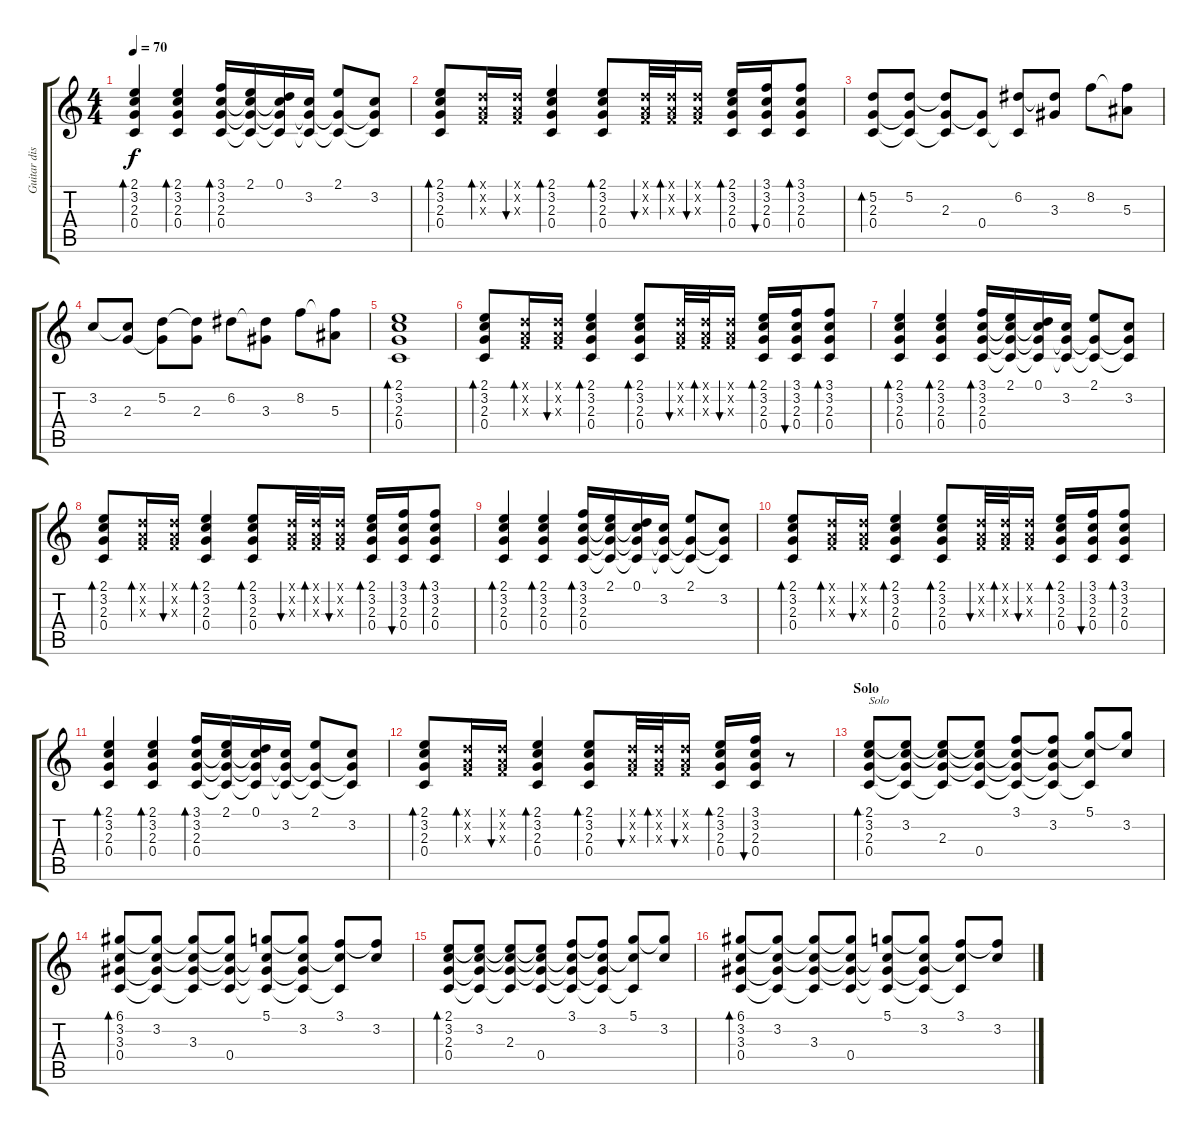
\track ("Guitar distortion 1" "Guitar dis") {instrument distortionguitar}
\staff {score tabs}
\tuning (D4 A3 F3 C3 G2 D2) {hide}
\ts (4 4)
\tempo 70
\clef g2
\ks c
(2.1 3.2 2.3 0.4).4{bd 60 dy f} (2.1 3.2 2.3 0.4).4{bd 60} (3.1 3.2 2.3 0.4).16{bd 60} (2.1 3.2{t} 2.3{t} 0.4{t}).16 (0.1 3.2{t} 2.3{t} 0.4{t}).16 (3.2 2.3{t} 0.4{t}).16 (2.1 2.3{t} 0.4{t}).8 (3.2 2.3{t} 0.4{t}).8 |
(2.1 3.2 2.3 0.4).8{bd 60} (0.1{x} 0.2{x} 0.3{x}).16{bd 60} (0.1{x} 0.2{x} 0.3{x}).16{bu 60} (2.1 3.2 2.3 0.4).4{bd 60} (2.1 3.2 2.3 0.4).8{bd 60} (0.1{x} 0.2{x} 0.3{x}).32{bu 60} (0.1{x} 0.2{x} 0.3{x}).32{bd 60} (0.1{x} 0.2{x} 0.3{x}).16{bu 60} (2.1 3.2 2.3 0.4).16{bd 60} (3.1 3.2 2.3 0.4).16{bu 60} (3.1 3.2 2.3 0.4).8{bd 60} |
(5.2 2.3 0.4).8{bd 240} (5.2 2.3{t} 0.4{t}).8 (5.2{t} 2.3 0.4{t}).8 (2.3{t} 0.4).8 (6.2 0.4{t}).8 (6.2{t} 3.3).8 8.2.8 (8.2{t} 5.3).8 |
3.2.8 (3.2{t} 2.3).8 (5.2 2.3{t}).8 (5.2{t} 2.3).8 6.2.8 (6.2{t} 3.3).8 8.2.8 (8.2{t} 5.3).8 |
(2.1 3.2 2.3 0.4).1{bd 60} |
(2.1 3.2 2.3 0.4).8{bd 60} (0.1{x} 0.2{x} 0.3{x}).16{bd 60} (0.1{x} 0.2{x} 0.3{x}).16{bu 60} (2.1 3.2 2.3 0.4).4{bd 60} (2.1 3.2 2.3 0.4).8{bd 60} (0.1{x} 0.2{x} 0.3{x}).32{bu 60} (0.1{x} 0.2{x} 0.3{x}).32{bd 60} (0.1{x} 0.2{x} 0.3{x}).16{bu 60} (2.1 3.2 2.3 0.4).16{bd 60} (3.1 3.2 2.3 0.4).16{bu 60} (3.1 3.2 2.3 0.4).8{bd 60} |
(2.1 3.2 2.3 0.4).4{bd 60} (2.1 3.2 2.3 0.4).4{bd 60} (3.1 3.2 2.3 0.4).16{bd 60} (2.1 3.2{t} 2.3{t} 0.4{t}).16 (0.1 3.2{t} 2.3{t} 0.4{t}).16 (3.2 2.3{t} 0.4{t}).16 (2.1 2.3{t} 0.4{t}).8 (3.2 2.3{t} 0.4{t}).8 |
(2.1 3.2 2.3 0.4).8{bd 60} (0.1{x} 0.2{x} 0.3{x}).16{bd 60} (0.1{x} 0.2{x} 0.3{x}).16{bu 60} (2.1 3.2 2.3 0.4).4{bd 60} (2.1 3.2 2.3 0.4).8{bd 60} (0.1{x} 0.2{x} 0.3{x}).32{bu 60} (0.1{x} 0.2{x} 0.3{x}).32{bd 60} (0.1{x} 0.2{x} 0.3{x}).16{bu 60} (2.1 3.2 2.3 0.4).16{bd 60} (3.1 3.2 2.3 0.4).16{bu 60} (3.1 3.2 2.3 0.4).8{bd 60} |
(2.1 3.2 2.3 0.4).4{bd 60} (2.1 3.2 2.3 0.4).4{bd 60} (3.1 3.2 2.3 0.4).16{bd 60} (2.1 3.2{t} 2.3{t} 0.4{t}).16 (0.1 3.2{t} 2.3{t} 0.4{t}).16 (3.2 2.3{t} 0.4{t}).16 (2.1 2.3{t} 0.4{t}).8 (3.2 2.3{t} 0.4{t}).8 |
(2.1 3.2 2.3 0.4).8{bd 60} (0.1{x} 0.2{x} 0.3{x}).16{bd 60} (0.1{x} 0.2{x} 0.3{x}).16{bu 60} (2.1 3.2 2.3 0.4).4{bd 60} (2.1 3.2 2.3 0.4).8{bd 60} (0.1{x} 0.2{x} 0.3{x}).32{bu 60} (0.1{x} 0.2{x} 0.3{x}).32{bd 60} (0.1{x} 0.2{x} 0.3{x}).16{bu 60} (2.1 3.2 2.3 0.4).16{bd 60} (3.1 3.2 2.3 0.4).16{bu 60} (3.1 3.2 2.3 0.4).8{bd 60} |
(2.1 3.2 2.3 0.4).4{bd 60} (2.1 3.2 2.3 0.4).4{bd 60} (3.1 3.2 2.3 0.4).16{bd 60} (2.1 3.2{t} 2.3{t} 0.4{t}).16 (0.1 3.2{t} 2.3{t} 0.4{t}).16 (3.2 2.3{t} 0.4{t}).16 (2.1 2.3{t} 0.4{t}).8 (3.2 2.3{t} 0.4{t}).8 |
(2.1 3.2 2.3 0.4).8{bd 60} (0.1{x} 0.2{x} 0.3{x}).16{bd 60} (0.1{x} 0.2{x} 0.3{x}).16{bu 60} (2.1 3.2 2.3 0.4).4{bd 60} (2.1 3.2 2.3 0.4).8{bd 60} (0.1{x} 0.2{x} 0.3{x}).32{bu 60} (0.1{x} 0.2{x} 0.3{x}).32{bd 60} (0.1{x} 0.2{x} 0.3{x}).16{bu 60} (2.1 3.2 2.3 0.4).16{bd 60} (3.1 3.2 2.3 0.4).16{bu 60} r.8 |
\section ("" "Solo")
(2.1 3.2 2.3 0.4).8{bd 240 txt "Solo"} (2.1{t} 3.2 2.3{t} 0.4{t}).8 (2.1{t} 3.2{t} 2.3 0.4{t}).8 (2.1{t} 3.2{t} 2.3{t} 0.4).8 (3.1 3.2{t} 2.3{t} 0.4{t}).8 (3.1{t} 3.2 2.3{t} 0.4{t}).8 (5.1 3.2{t} 0.4{t}).8 (5.1{t} 3.2).8 |
(6.1 3.2 3.3 0.4).8{bd 240} (6.1{t} 3.2 3.3{t} 0.4{t}).8 (6.1{t} 3.2{t} 3.3 0.4{t}).8 (6.1{t} 3.2{t} 3.3{t} 0.4).8 (5.1 3.2{t} 3.3{t} 0.4{t}).8 (5.1{t} 3.2 3.3{t} 0.4{t}).8 (3.1 3.2{t} 0.4{t}).8 (3.1{t} 3.2).8 |
(2.1 3.2 2.3 0.4).8{bd 240} (2.1{t} 3.2 2.3{t} 0.4{t}).8 (2.1{t} 3.2{t} 2.3 0.4{t}).8 (2.1{t} 3.2{t} 2.3{t} 0.4).8 (3.1 3.2{t} 2.3{t} 0.4{t}).8 (3.1{t} 3.2 2.3{t} 0.4{t}).8 (5.1 3.2{t} 0.4{t}).8 (5.1{t} 3.2).8 |
(6.1 3.2 3.3 0.4).8{bd 240} (6.1{t} 3.2 3.3{t} 0.4{t}).8 (6.1{t} 3.2{t} 3.3 0.4{t}).8 (6.1{t} 3.2{t} 3.3{t} 0.4).8 (5.1 3.2{t} 3.3{t} 0.4{t}).8 (5.1{t} 3.2 3.3{t} 0.4{t}).8 (3.1 3.2{t} 0.4{t}).8 (3.1{t} 3.2).8
